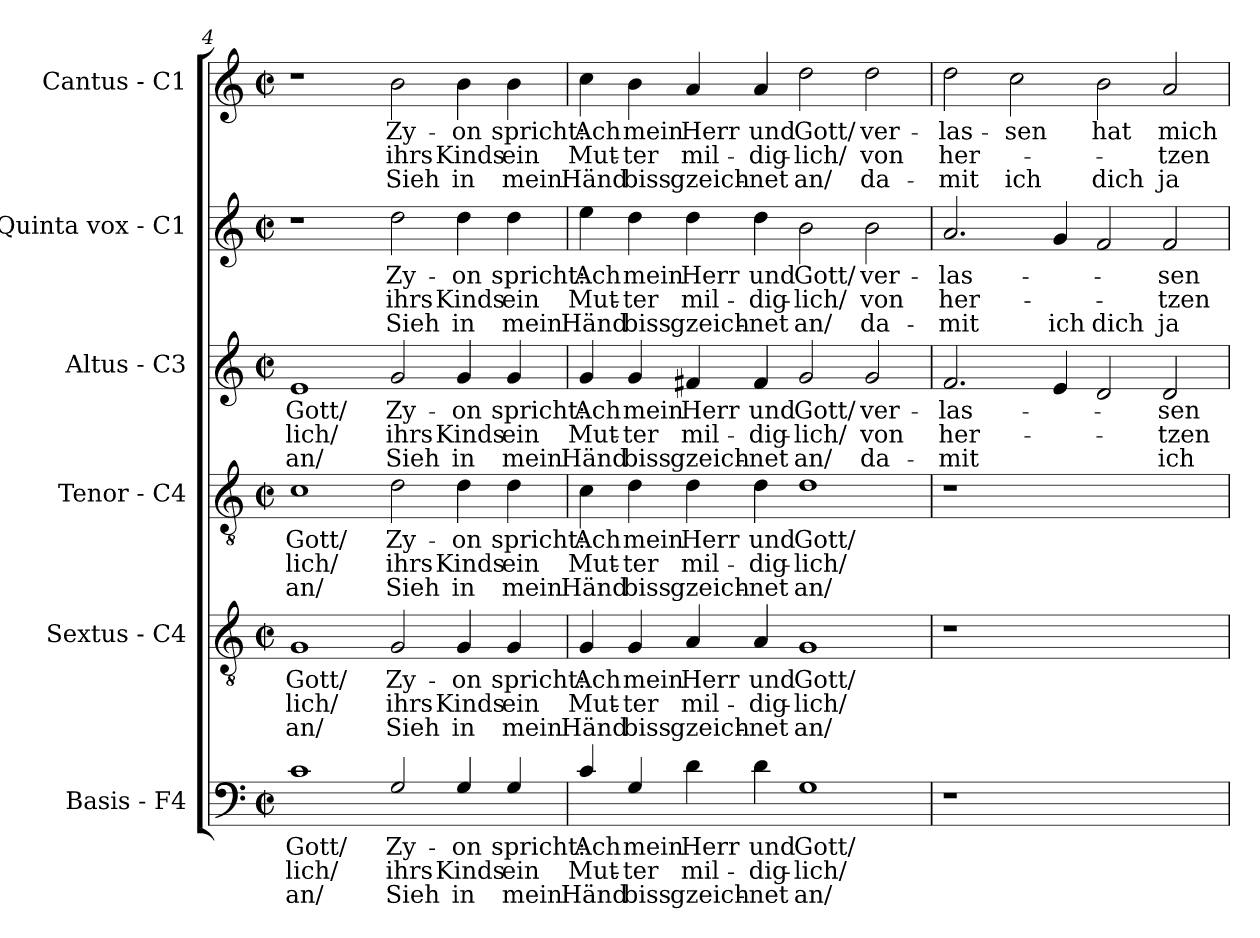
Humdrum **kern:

**kern	**text	**text	**text	**kern	**text	**text	**text	**kern	**text	**text	**text	**kern	**text	**text	**text	**kern	**text	**text	**text	**kern	**text	**text	**text
*part6	*part6	*part6	*part6	*part5	*part5	*part5	*part5	*part4	*part4	*part4	*part4	*part3	*part3	*part3	*part3	*part2	*part2	*part2	*part2	*part1	*part1	*part1	*part1
*staff6	*staff6	*staff6	*staff6	*staff5	*staff5	*staff5	*staff5	*staff4	*staff4	*staff4	*staff4	*staff3	*staff3	*staff3	*staff3	*staff2	*staff2	*staff2	*staff2	*staff1	*staff1	*staff1	*staff1
*I"Basis - F4	*	*	*	*I"Sextus - C4	*	*	*	*I"Tenor - C4	*	*	*	*I"Altus - C3	*	*	*	*I"Quinta vox - C1	*	*	*	*I"Cantus - C1	*	*	*
*clefF4	*	*	*	*clefGv2	*	*	*	*clefGv2	*	*	*	*clefG2	*	*	*	*clefG2	*	*	*	*clefG2	*	*	*
*ITrd8c14	*	*	*	*	*	*	*	*	*	*	*	*	*	*	*	*	*	*	*	*	*	*	*
*k[]	*	*	*	*k[]	*	*	*	*k[]	*	*	*	*k[]	*	*	*	*k[]	*	*	*	*k[]	*	*	*
*C:	*	*	*	*C:	*	*	*	*C:	*	*	*	*C:	*	*	*	*C:	*	*	*	*C:	*	*	*
*M2/2	*	*	*	*M2/2	*	*	*	*M2/2	*	*	*	*M2/2	*	*	*	*M2/2	*	*	*	*M2/2	*	*	*
*met(c|)	*	*	*	*met(c|)	*	*	*	*met(c|)	*	*	*	*met(c|)	*	*	*	*met(c|)	*	*	*	*met(c|)	*	*	*
=4	=4	=4	=4	=4	=4	=4	=4	=4	=4	=4	=4	=4	=4	=4	=4	=4	=4	=4	=4	=4	=4	=4	=4
!	!LO:LY:b	!LO:LY:b	!LO:LY:b	!	!LO:LY:b	!LO:LY:b	!LO:LY:b	!	!LO:LY:b	!LO:LY:b	!LO:LY:b	!	!LO:LY:b	!LO:LY:b	!LO:LY:b	!	!	!	!	!	!	!	!
1C	Gott/	-lich/	an/	1G	Gott/	-lich/	an/	1c	Gott/	-lich/	an/	1e	Gott/	-lich/	an/	1r	.	.	.	1r	.	.	.
!	!LO:LY:b	!LO:LY:b	!LO:LY:b	!	!LO:LY:b	!LO:LY:b	!LO:LY:b	!	!LO:LY:b	!LO:LY:b	!LO:LY:b	!	!LO:LY:b	!LO:LY:b	!LO:LY:b	!	!LO:LY:b	!LO:LY:b	!LO:LY:b	!	!LO:LY:b	!LO:LY:b	!LO:LY:b
2GG/	Zy-	ihrs	Sieh	2G/	Zy-	ihrs	Sieh	2d\	Zy-	ihrs	Sieh	2g/	Zy-	ihrs	Sieh	2dd\	Zy-	ihrs	Sieh	2b\	Zy-	ihrs	Sieh
!	!LO:LY:b	!LO:LY:b	!LO:LY:b	!	!LO:LY:b	!LO:LY:b	!LO:LY:b	!	!LO:LY:b	!LO:LY:b	!LO:LY:b	!	!LO:LY:b	!LO:LY:b	!LO:LY:b	!	!LO:LY:b	!LO:LY:b	!LO:LY:b	!	!LO:LY:b	!LO:LY:b	!LO:LY:b
4GG/	-on	Kinds	in	4G/	-on	Kinds	in	4d\	-on	Kinds	in	4g/	-on	Kinds	in	4dd\	-on	Kinds	in	4b\	-on	Kinds	in
!	!LO:LY:b	!LO:LY:b	!LO:LY:b	!	!LO:LY:b	!LO:LY:b	!LO:LY:b	!	!LO:LY:b	!LO:LY:b	!LO:LY:b	!	!LO:LY:b	!LO:LY:b	!LO:LY:b	!	!LO:LY:b	!LO:LY:b	!LO:LY:b	!	!LO:LY:b	!LO:LY:b	!LO:LY:b
4GG/	spricht:	ein	mein	4G/	spricht:	ein	mein	4d\	spricht:	ein	mein	4g/	spricht:	ein	mein	4dd\	spricht:	ein	mein	4b\	spricht:	ein	mein
!!LO:LB:g=z
=5	=5	=5	=5	=5	=5	=5	=5	=5	=5	=5	=5	=5	=5	=5	=5	=5	=5	=5	=5	=5	=5	=5	=5
!	!LO:LY:b	!LO:LY:b	!LO:LY:b	!	!LO:LY:b	!LO:LY:b	!LO:LY:b	!	!LO:LY:b	!LO:LY:b	!LO:LY:b	!	!LO:LY:b	!LO:LY:b	!LO:LY:b	!	!LO:LY:b	!LO:LY:b	!LO:LY:b	!	!LO:LY:b	!LO:LY:b	!LO:LY:b
4C/	Ach	Mut-	Händ	4G/	Ach	Mut-	Händ	4c\	Ach	Mut-	Händ	4g/	Ach	Mut-	Händ	4ee\	Ach	Mut-	Händ	4cc\	Ach	Mut-	Händ
!	!LO:LY:b	!LO:LY:b	!LO:LY:b	!	!LO:LY:b	!LO:LY:b	!LO:LY:b	!	!LO:LY:b	!LO:LY:b	!LO:LY:b	!	!LO:LY:b	!LO:LY:b	!LO:LY:b	!	!LO:LY:b	!LO:LY:b	!LO:LY:b	!	!LO:LY:b	!LO:LY:b	!LO:LY:b
4GG/	mein	-ter	biss	4G/	mein	-ter	biss	4d\	mein	-ter	biss	4g/	mein	-ter	biss	4dd\	mein	-ter	biss	4b\	mein	-ter	biss
!	!LO:LY:b	!LO:LY:b	!LO:LY:b	!	!LO:LY:b	!LO:LY:b	!LO:LY:b	!	!LO:LY:b	!LO:LY:b	!LO:LY:b	!	!LO:LY:b	!LO:LY:b	!LO:LY:b	!	!LO:LY:b	!LO:LY:b	!LO:LY:b	!	!LO:LY:b	!LO:LY:b	!LO:LY:b
4D\	Herr	mil-	gzeich-	4A/	Herr	mil-	gzeich-	4d\	Herr	mil-	gzeich-	4f#X/	Herr	mil-	gzeich-	4dd\	Herr	mil-	gzeich-	4a/	Herr	mil-	gzeich-
!	!LO:LY:b	!LO:LY:b	!LO:LY:b	!	!LO:LY:b	!LO:LY:b	!LO:LY:b	!	!LO:LY:b	!LO:LY:b	!LO:LY:b	!	!LO:LY:b	!LO:LY:b	!LO:LY:b	!	!LO:LY:b	!LO:LY:b	!LO:LY:b	!	!LO:LY:b	!LO:LY:b	!LO:LY:b
4D\	und	-dig-	-net	4A/	und	-dig-	-net	4d\	und	-dig-	-net	4f#/	und	-dig-	-net	4dd\	und	-dig-	-net	4a/	und	-dig-	-net
!	!LO:LY:b	!LO:LY:b	!LO:LY:b	!	!LO:LY:b	!LO:LY:b	!LO:LY:b	!	!LO:LY:b	!LO:LY:b	!LO:LY:b	!	!LO:LY:b	!LO:LY:b	!LO:LY:b	!	!LO:LY:b	!LO:LY:b	!LO:LY:b	!	!LO:LY:b	!LO:LY:b	!LO:LY:b
1GG	Gott/	-lich/	an/	1G	Gott/	-lich/	an/	1d	Gott/	-lich/	an/	2g/	Gott/	-lich/	an/	2b\	Gott/	-lich/	an/	2dd\	Gott/	-lich/	an/
!	!	!	!	!	!	!	!	!	!	!	!	!	!LO:LY:b	!LO:LY:b	!LO:LY:b	!	!LO:LY:b	!LO:LY:b	!LO:LY:b	!	!LO:LY:b	!LO:LY:b	!LO:LY:b
.	.	.	.	.	.	.	.	.	.	.	.	2g/	ver-	von	da-	2b\	ver-	von	da-	2dd\	ver-	von	da-
=6	=6	=6	=6	=6	=6	=6	=6	=6	=6	=6	=6	=6	=6	=6	=6	=6	=6	=6	=6	=6	=6	=6	=6
!	!	!	!	!	!	!	!	!	!	!	!	!	!LO:LY:b	!LO:LY:b	!LO:LY:b	!	!LO:LY:b	!LO:LY:b	!LO:LY:b	!	!LO:LY:b	!LO:LY:b	!LO:LY:b
1r	.	.	.	1r	.	.	.	1r	.	.	.	2.f/	-las-	her-	-mit	2.a/	-las-	her-	-mit	2dd\	-las-	her-	-mit
!	!	!	!	!	!	!	!	!	!	!	!	!	!	!	!	!	!	!	!	!	!LO:LY:b	!	!LO:LY:b
.	.	.	.	.	.	.	.	.	.	.	.	.	.	.	.	.	.	.	.	2cc\	-sen	.	ich
!	!	!	!	!	!	!	!	!	!	!	!	!	!	!	!	!	!	!	!LO:LY:b	!	!	!	!
.	.	.	.	.	.	.	.	.	.	.	.	4e/	.	.	.	4g/	.	.	ich	.	.	.	.
!	!	!	!	!	!	!	!	!	!	!	!	!	!	!	!	!	!	!	!LO:LY:b	!	!LO:LY:b	!	!LO:LY:b
1ryy	.	.	.	1ryy	.	.	.	1ryy	.	.	.	2d/	.	.	.	2f/	.	.	dich	2b\	hat	.	dich
!	!	!	!	!	!	!	!	!	!	!	!	!	!LO:LY:b	!LO:LY:b	!LO:LY:b	!	!LO:LY:b	!LO:LY:b	!LO:LY:b	!	!LO:LY:b	!LO:LY:b	!LO:LY:b
.	.	.	.	.	.	.	.	.	.	.	.	2d/	-sen	-tzen	ich	2f/	-sen	-tzen	ja	2a/	mich	-tzen	ja
=	=	=	=	=	=	=	=	=	=	=	=	=	=	=	=	=	=	=	=	=	=	=	=
*-	*-	*-	*-	*-	*-	*-	*-	*-	*-	*-	*-	*-	*-	*-	*-	*-	*-	*-	*-	*-	*-	*-	*-
